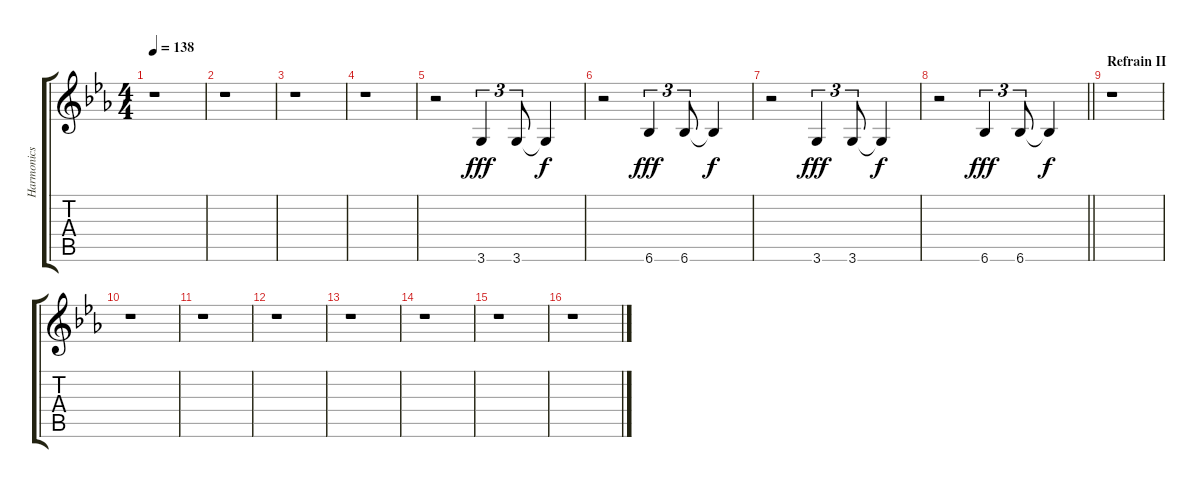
\track ("Harmonics" "Harmonics") {instrument guitarharmonics}
\staff {score tabs}
\tuning (E4 B3 G3 D3 A2 E2) {hide}
\ts (4 4)
\tempo 138
\clef g2
\ks eb
r.1{dy f} |
r.1 |
r.1 |
r.1 |
r.2 3.6.4{tu (3 2) dy fff} 3.6.8{tu (3 2)} 3.6{t}.4{dy f} |
r.2 6.6.4{tu (3 2) dy fff} 6.6.8{tu (3 2)} 6.6{t}.4{dy f} |
r.2 3.6.4{tu (3 2) dy fff} 3.6.8{tu (3 2)} 3.6{t}.4{dy f} |
\barLineRight lightlight
r.2 6.6.4{tu (3 2) dy fff} 6.6.8{tu (3 2)} 6.6{t}.4{dy f} |
\section ("" "Refrain II")
r.1 |
r.1 |
r.1 |
r.1 |
r.1 |
r.1 |
r.1 |
r.1
